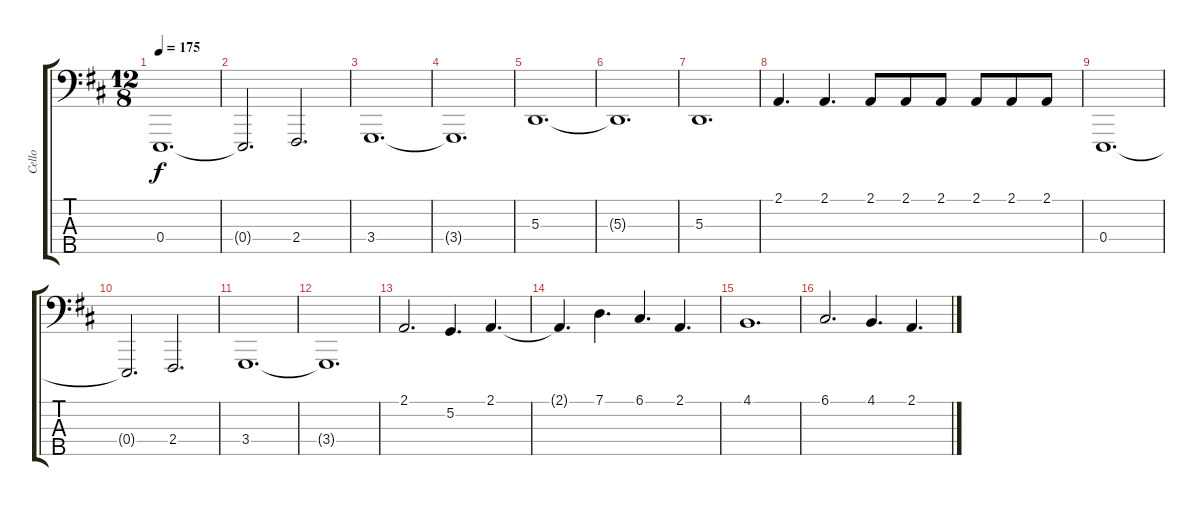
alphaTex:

\track ("Cello" "Cello") {instrument cello bank 255}
\staff {score tabs}
\tuning (G2 D2 A1 E1 B0) {hide}
\ts (12 8)
\tempo 175
\clef f4
\ks d
0.4.1{d dy f} |
0.4{t}.2{d} 2.4.2{d} |
3.4.1{d} |
3.4{t}.1{d} |
5.3.1{d} |
5.3{t}.1{d} |
5.3.1{d} |
2.1.4{d} 2.1.4{d} 2.1.8 2.1.8 2.1.8 2.1.8 2.1.8 2.1.8 |
0.4.1{d} |
0.4{t}.2{d} 2.4.2{d} |
3.4.1{d} |
3.4{t}.1{d} |
2.1.2{d} 5.2.4{d} 2.1.4{d} |
2.1{t}.4{d} 7.1.4{d} 6.1.4{d} 2.1.4{d} |
4.1.1{d} |
6.1.2{d} 4.1.4{d} 2.1.4{d}
